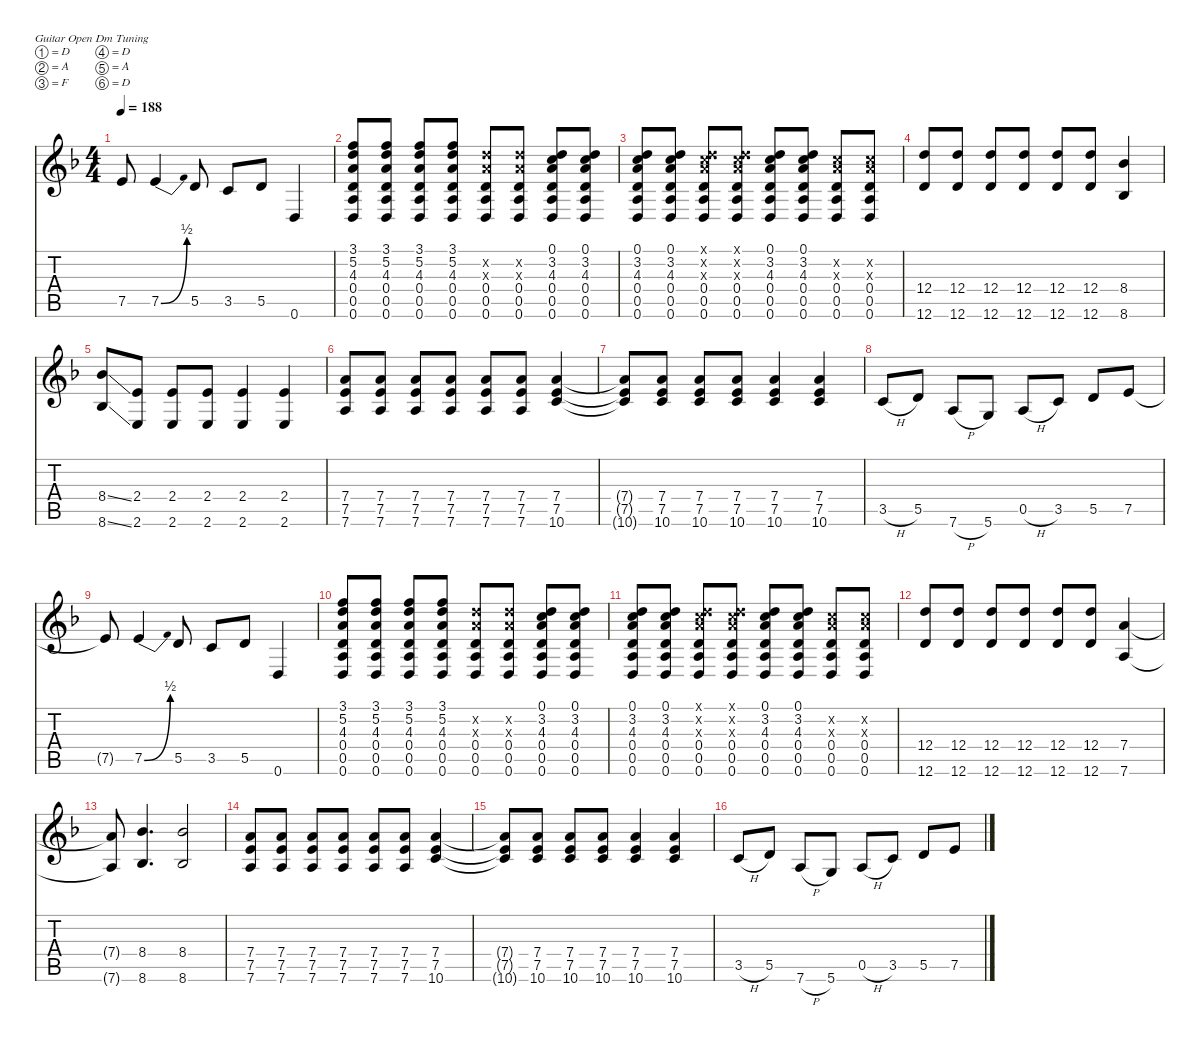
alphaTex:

\defaultSystemsLayout 4
\hideDynamics
\bracketExtendMode nobrackets
\singleTrackTrackNamePolicy hidden
\multiTrackTrackNamePolicy hidden
\firstSystemTrackNameMode fullname
\firstSystemTrackNameOrientation horizontal
\otherSystemsTrackNameOrientation horizontal
\track ("Mikael Akerfeldt" "dist.guit.") {defaultSystemsLayout 4 mute instrument distortionguitar}
\staff {score tabs}
\tuning (D4 A3 F3 D3 A2 D2)
\ts (4 4)
\tempo 188
\clef g2
\ks dminor
7.5{t acc forcenatural}.8{dy f beam Up} 7.5{be (bend 0 0 22.999999199999998 2) acc forcenatural}.4{beam Up} 5.5{acc forcenatural}.8{beam Up} 3.5{acc forcenatural}.8{beam Up} 5.5{acc forcenatural}.8{beam Up} 0.6{acc forcenatural}.4{beam Up} |
(3.1{acc forcenatural} 5.2{acc forcenatural} 4.3{acc forcenatural} 0.4{acc forcenatural} 0.5{acc forcenatural} 0.6{acc forcenatural}).8{beam Up} (3.1{acc forcenatural} 5.2{acc forcenatural} 4.3{acc forcenatural} 0.4{acc forcenatural} 0.5{acc forcenatural} 0.6{acc forcenatural}).8{beam Up} (3.1{acc forcenatural} 5.2{acc forcenatural} 4.3{acc forcenatural} 0.4{acc forcenatural} 0.5{acc forcenatural} 0.6{acc forcenatural}).8{beam Up} (3.1{acc forcenatural} 5.2{acc forcenatural} 4.3{acc forcenatural} 0.4{acc forcenatural} 0.5{acc forcenatural} 0.6{acc forcenatural}).8{beam Up} (5.2{x acc forcenatural} 4.3{x acc forcenatural} 0.4{acc forcenatural} 0.5{acc forcenatural} 0.6{acc forcenatural}).8{beam Up} (5.2{x acc forcenatural} 4.3{x acc forcenatural} 0.4{acc forcenatural} 0.5{acc forcenatural} 0.6{acc forcenatural}).8{beam Up} (0.1{acc forcenatural} 3.2{acc forcenatural} 4.3{acc forcenatural} 0.4{acc forcenatural} 0.5{acc forcenatural} 0.6{acc forcenatural}).8{beam Up} (0.1{acc forcenatural} 3.2{acc forcenatural} 4.3{acc forcenatural} 0.4{acc forcenatural} 0.5{acc forcenatural} 0.6{acc forcenatural}).8{beam Up} |
(0.1{acc forcenatural} 3.2{acc forcenatural} 4.3{acc forcenatural} 0.4{acc forcenatural} 0.5{acc forcenatural} 0.6{acc forcenatural}).8{beam Up} (0.1{acc forcenatural} 3.2{acc forcenatural} 4.3{acc forcenatural} 0.4{acc forcenatural} 0.5{acc forcenatural} 0.6{acc forcenatural}).8{beam Up} (0.1{x acc forcenatural} 3.2{x acc forcenatural} 4.3{x acc forcenatural} 0.4{acc forcenatural} 0.5{acc forcenatural} 0.6{acc forcenatural}).8{beam Up} (0.1{x acc forcenatural} 3.2{x acc forcenatural} 4.3{x acc forcenatural} 0.4{acc forcenatural} 0.5{acc forcenatural} 0.6{acc forcenatural}).8{beam Up} (0.1{acc forcenatural} 3.2{acc forcenatural} 4.3{acc forcenatural} 0.4{acc forcenatural} 0.5{acc forcenatural} 0.6{acc forcenatural}).8{beam Up} (0.1{acc forcenatural} 3.2{acc forcenatural} 4.3{acc forcenatural} 0.4{acc forcenatural} 0.5{acc forcenatural} 0.6{acc forcenatural}).8{beam Up} (3.2{x acc forcenatural} 4.3{x acc forcenatural} 0.4{acc forcenatural} 0.5{acc forcenatural} 0.6{acc forcenatural}).8{beam Up} (3.2{x acc forcenatural} 4.3{x acc forcenatural} 0.4{acc forcenatural} 0.5{acc forcenatural} 0.6{acc forcenatural}).8{beam Up} |
(12.4{acc forcenatural} 12.6{acc forcenatural}).8{beam Up} (12.4{acc forcenatural} 12.6{acc forcenatural}).8{beam Up} (12.4{acc forcenatural} 12.6{acc forcenatural}).8{beam Up} (12.4{acc forcenatural} 12.6{acc forcenatural}).8{beam Up} (12.4{acc forcenatural} 12.6{acc forcenatural}).8{beam Up} (12.4{acc forcenatural} 12.6{acc forcenatural}).8{beam Up} (8.4{acc b} 8.6{acc b}).4{beam Up} |
(8.4{ss acc b} 8.6{ss acc b}).8{beam Up} (2.4{acc forcenatural} 2.6{acc forcenatural}).8{beam Up} (2.4{acc forcenatural} 2.6{acc forcenatural}).8{beam Up} (2.4{acc forcenatural} 2.6{acc forcenatural}).8{beam Up} (2.4{acc forcenatural} 2.6{acc forcenatural}).4{beam Up} (2.4{acc forcenatural} 2.6{acc forcenatural}).4{beam Up} |
(7.4{acc forcenatural} 7.5{acc forcenatural} 7.6{acc forcenatural}).8{beam Up} (7.4{acc forcenatural} 7.5{acc forcenatural} 7.6{acc forcenatural}).8{beam Up} (7.4{acc forcenatural} 7.5{acc forcenatural} 7.6{acc forcenatural}).8{beam Up} (7.4{acc forcenatural} 7.5{acc forcenatural} 7.6{acc forcenatural}).8{beam Up} (7.4{acc forcenatural} 7.5{acc forcenatural} 7.6{acc forcenatural}).8{beam Up} (7.4{acc forcenatural} 7.5{acc forcenatural} 7.6{acc forcenatural}).8{beam Up} (7.4{acc forcenatural} 7.5{acc forcenatural} 10.6{acc forcenatural}).4{beam Up} |
(7.4{t acc forcenatural} 7.5{t acc forcenatural} 10.6{t acc forcenatural}).8{beam Up} (7.4{acc forcenatural} 7.5{acc forcenatural} 10.6{acc forcenatural}).8{beam Up} (7.4{acc forcenatural} 7.5{acc forcenatural} 10.6{acc forcenatural}).8{beam Up} (7.4{acc forcenatural} 7.5{acc forcenatural} 10.6{acc forcenatural}).8{beam Up} (7.4{acc forcenatural} 7.5{acc forcenatural} 10.6{acc forcenatural}).4{beam Up} (7.4{acc forcenatural} 7.5{acc forcenatural} 10.6{acc forcenatural}).4{beam Up} |
3.5{h acc forcenatural}.8{beam Up} 5.5{acc forcenatural}.8{beam Up} 7.6{h acc forcenatural}.8{beam Up} 5.6{acc forcenatural}.8{beam Up} 0.5{h acc forcenatural}.8{beam Up} 3.5{acc forcenatural}.8{beam Up} 5.5{acc forcenatural}.8{beam Up} 7.5{acc forcenatural}.8{beam Up} |
7.5{t acc forcenatural}.8{beam Up} 7.5{be (bend 0 0 22.999999199999998 2) acc forcenatural}.4{beam Up} 5.5{acc forcenatural}.8{beam Up} 3.5{acc forcenatural}.8{beam Up} 5.5{acc forcenatural}.8{beam Up} 0.6{acc forcenatural}.4{beam Up} |
(3.1{acc forcenatural} 5.2{acc forcenatural} 4.3{acc forcenatural} 0.4{acc forcenatural} 0.5{acc forcenatural} 0.6{acc forcenatural}).8{beam Up} (3.1{acc forcenatural} 5.2{acc forcenatural} 4.3{acc forcenatural} 0.4{acc forcenatural} 0.5{acc forcenatural} 0.6{acc forcenatural}).8{beam Up} (3.1{acc forcenatural} 5.2{acc forcenatural} 4.3{acc forcenatural} 0.4{acc forcenatural} 0.5{acc forcenatural} 0.6{acc forcenatural}).8{beam Up} (3.1{acc forcenatural} 5.2{acc forcenatural} 4.3{acc forcenatural} 0.4{acc forcenatural} 0.5{acc forcenatural} 0.6{acc forcenatural}).8{beam Up} (5.2{x acc forcenatural} 4.3{x acc forcenatural} 0.4{acc forcenatural} 0.5{acc forcenatural} 0.6{acc forcenatural}).8{beam Up} (5.2{x acc forcenatural} 4.3{x acc forcenatural} 0.4{acc forcenatural} 0.5{acc forcenatural} 0.6{acc forcenatural}).8{beam Up} (0.1{acc forcenatural} 3.2{acc forcenatural} 4.3{acc forcenatural} 0.4{acc forcenatural} 0.5{acc forcenatural} 0.6{acc forcenatural}).8{beam Up} (0.1{acc forcenatural} 3.2{acc forcenatural} 4.3{acc forcenatural} 0.4{acc forcenatural} 0.5{acc forcenatural} 0.6{acc forcenatural}).8{beam Up} |
(0.1{acc forcenatural} 3.2{acc forcenatural} 4.3{acc forcenatural} 0.4{acc forcenatural} 0.5{acc forcenatural} 0.6{acc forcenatural}).8{beam Up} (0.1{acc forcenatural} 3.2{acc forcenatural} 4.3{acc forcenatural} 0.4{acc forcenatural} 0.5{acc forcenatural} 0.6{acc forcenatural}).8{beam Up} (0.1{x acc forcenatural} 3.2{x acc forcenatural} 4.3{x acc forcenatural} 0.4{acc forcenatural} 0.5{acc forcenatural} 0.6{acc forcenatural}).8{beam Up} (0.1{x acc forcenatural} 3.2{x acc forcenatural} 4.3{x acc forcenatural} 0.4{acc forcenatural} 0.5{acc forcenatural} 0.6{acc forcenatural}).8{beam Up} (0.1{acc forcenatural} 3.2{acc forcenatural} 4.3{acc forcenatural} 0.4{acc forcenatural} 0.5{acc forcenatural} 0.6{acc forcenatural}).8{beam Up} (0.1{acc forcenatural} 3.2{acc forcenatural} 4.3{acc forcenatural} 0.4{acc forcenatural} 0.5{acc forcenatural} 0.6{acc forcenatural}).8{beam Up} (3.2{x acc forcenatural} 4.3{x acc forcenatural} 0.4{acc forcenatural} 0.5{acc forcenatural} 0.6{acc forcenatural}).8{beam Up} (3.2{x acc forcenatural} 4.3{x acc forcenatural} 0.4{acc forcenatural} 0.5{acc forcenatural} 0.6{acc forcenatural}).8{beam Up} |
(12.4{acc forcenatural} 12.6{acc forcenatural}).8{beam Up} (12.4{acc forcenatural} 12.6{acc forcenatural}).8{beam Up} (12.4{acc forcenatural} 12.6{acc forcenatural}).8{beam Up} (12.4{acc forcenatural} 12.6{acc forcenatural}).8{beam Up} (12.4{acc forcenatural} 12.6{acc forcenatural}).8{beam Up} (12.4{acc forcenatural} 12.6{acc forcenatural}).8{beam Up} (7.4{acc forcenatural} 7.6{acc forcenatural}).4{beam Up} |
(7.4{t acc forcenatural} 7.6{t acc forcenatural}).8{beam Up} (8.4{acc b} 8.6{acc b}).4{d beam Up} (8.4{acc b} 8.6{acc b}).2{beam Up} |
(7.4{acc forcenatural} 7.5{acc forcenatural} 7.6{acc forcenatural}).8{beam Up} (7.4{acc forcenatural} 7.5{acc forcenatural} 7.6{acc forcenatural}).8{beam Up} (7.4{acc forcenatural} 7.5{acc forcenatural} 7.6{acc forcenatural}).8{beam Up} (7.4{acc forcenatural} 7.5{acc forcenatural} 7.6{acc forcenatural}).8{beam Up} (7.4{acc forcenatural} 7.5{acc forcenatural} 7.6{acc forcenatural}).8{beam Up} (7.4{acc forcenatural} 7.5{acc forcenatural} 7.6{acc forcenatural}).8{beam Up} (7.4{acc forcenatural} 7.5{acc forcenatural} 10.6{acc forcenatural}).4{beam Up} |
(7.4{t acc forcenatural} 7.5{t acc forcenatural} 10.6{t acc forcenatural}).8{beam Up} (7.4{acc forcenatural} 7.5{acc forcenatural} 10.6{acc forcenatural}).8{beam Up} (7.4{acc forcenatural} 7.5{acc forcenatural} 10.6{acc forcenatural}).8{beam Up} (7.4{acc forcenatural} 7.5{acc forcenatural} 10.6{acc forcenatural}).8{beam Up} (7.4{acc forcenatural} 7.5{acc forcenatural} 10.6{acc forcenatural}).4{beam Up} (7.4{acc forcenatural} 7.5{acc forcenatural} 10.6{acc forcenatural}).4{beam Up} |
3.5{h acc forcenatural}.8{beam Up} 5.5{acc forcenatural}.8{beam Up} 7.6{h acc forcenatural}.8{beam Up} 5.6{acc forcenatural}.8{beam Up} 0.5{h acc forcenatural}.8{beam Up} 3.5{acc forcenatural}.8{beam Up} 5.5{acc forcenatural}.8{beam Up} 7.5{acc forcenatural}.8{beam Up}
